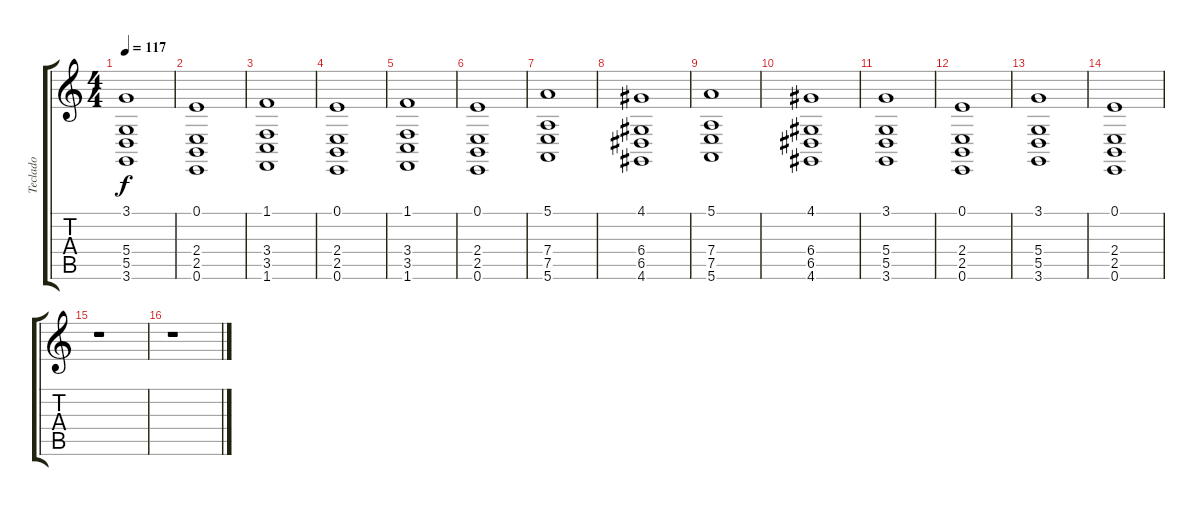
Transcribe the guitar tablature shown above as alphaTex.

\track ("Teclado" "Teclado") {instrument stringensemble1}
\staff {score tabs}
\tuning (E4 B3 G3 D3 A2 E2) {hide}
\ts (4 4)
\tempo 117
\clef g2
\ks c
(3.1 5.4 5.5 3.6).1{dy f} |
(0.1 2.4 2.5 0.6).1 |
(1.1 3.4 3.5 1.6).1 |
(0.1 2.4 2.5 0.6).1 |
(1.1 3.4 3.5 1.6).1 |
(0.1 2.4 2.5 0.6).1 |
(5.1 7.4 7.5 5.6).1 |
(4.1 6.4 6.5 4.6).1 |
(5.1 7.4 7.5 5.6).1 |
(4.1 6.4 6.5 4.6).1 |
(3.1 5.4 5.5 3.6).1 |
(0.1 2.4 2.5 0.6).1 |
(3.1 5.4 5.5 3.6).1 |
(0.1 2.4 2.5 0.6).1 |
r.1 |
r.1
